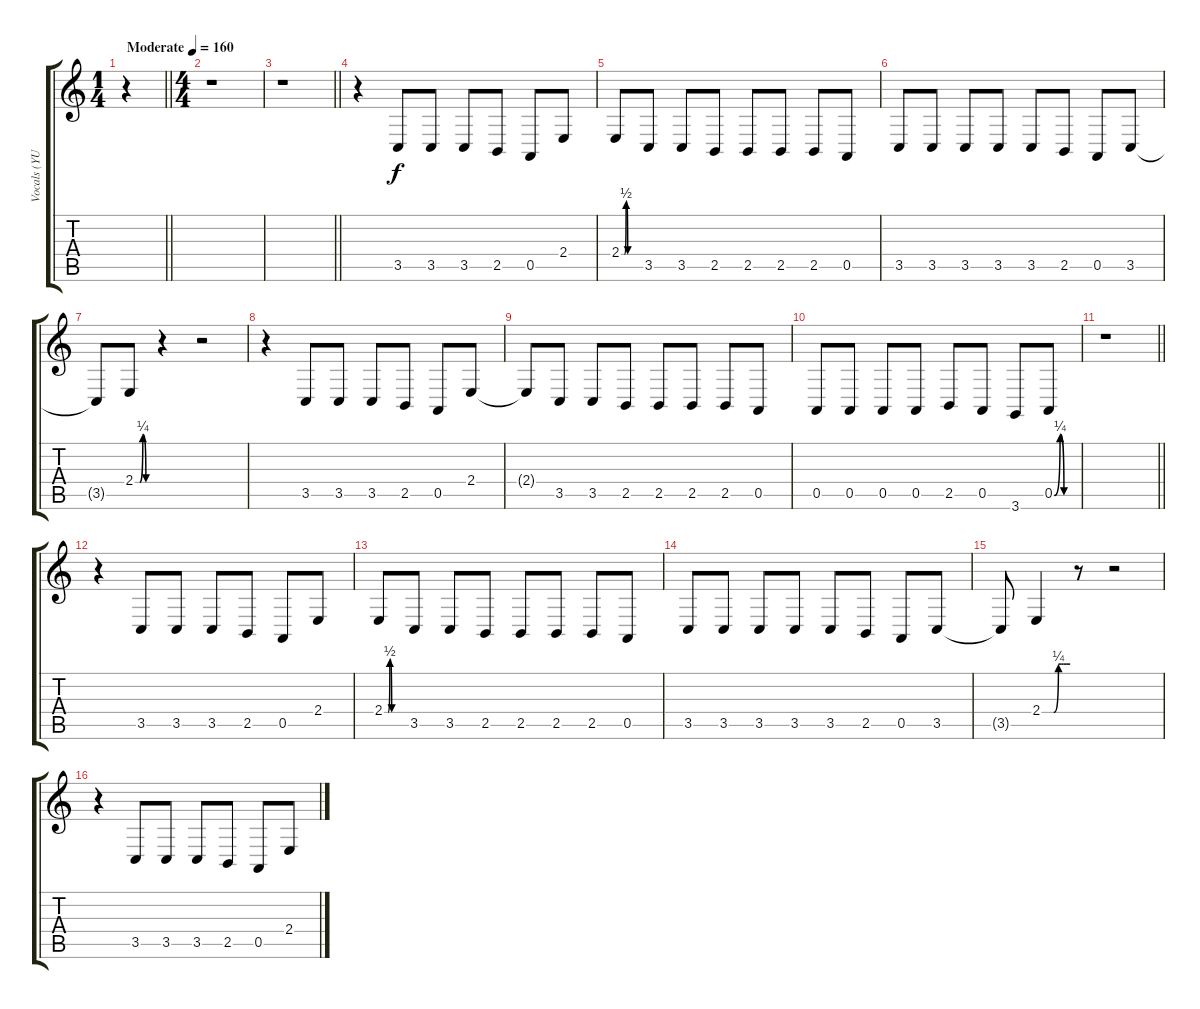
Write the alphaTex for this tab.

\track ("Vocals (YUKI)" "Vocals (YU") {instrument tenorsax}
\staff {score tabs}
\tuning (E4 B3 G3 D3 A2 E2) {hide}
\ts (1 4)
\tempo (160 "Moderate")
\clef g2
\barLineRight lightlight
\ks c
r.4{dy f instrument tenorsax} |
\ts (4 4)
r.1 |
\barLineRight lightlight
r.1 |
r.4 3.5.8 3.5.8 3.5.8 2.5.8 0.5.8 2.4.8 |
2.4{be (custom 0 0 6 0 10 0 15 2 20 0 30 0 60 0)}.8 3.5.8 3.5.8 2.5.8 2.5.8 2.5.8 2.5.8 0.5.8 |
3.5.8 3.5.8 3.5.8 3.5.8 3.5.8 2.5.8 0.5.8 3.5.8 |
3.5{t}.8 2.4{be (custom 0 0 15 0 25 1 35 0 60 0)}.8 r.4 r.2 |
r.4 3.5.8 3.5.8 3.5.8 2.5.8 0.5.8 2.4.8 |
2.4{t}.8 3.5.8 3.5.8 2.5.8 2.5.8 2.5.8 2.5.8 0.5.8 |
0.5.8 0.5.8 0.5.8 0.5.8 2.5.8 0.5.8 3.6.8 0.5{be (custom 0 0 15 1 25 0 60 0)}.8 |
\barLineRight lightlight
r.1 |
r.4 3.5.8 3.5.8 3.5.8 2.5.8 0.5.8 2.4.8 |
2.4{be (custom 0 0 6 0 10 0 15 2 20 0 30 0 60 0)}.8 3.5.8 3.5.8 2.5.8 2.5.8 2.5.8 2.5.8 0.5.8 |
3.5.8 3.5.8 3.5.8 3.5.8 3.5.8 2.5.8 0.5.8 3.5.8 |
3.5{t}.8 2.4{be (custom 0 0 15 0 25 0 35 1 42 1 46 1 53 1 60 1)}.4 r.8 r.2 |
r.4 3.5.8 3.5.8 3.5.8 2.5.8 0.5.8 2.4{be (custom 0 0 15 0 30 0 47 0 58 0 60 0)}.8
